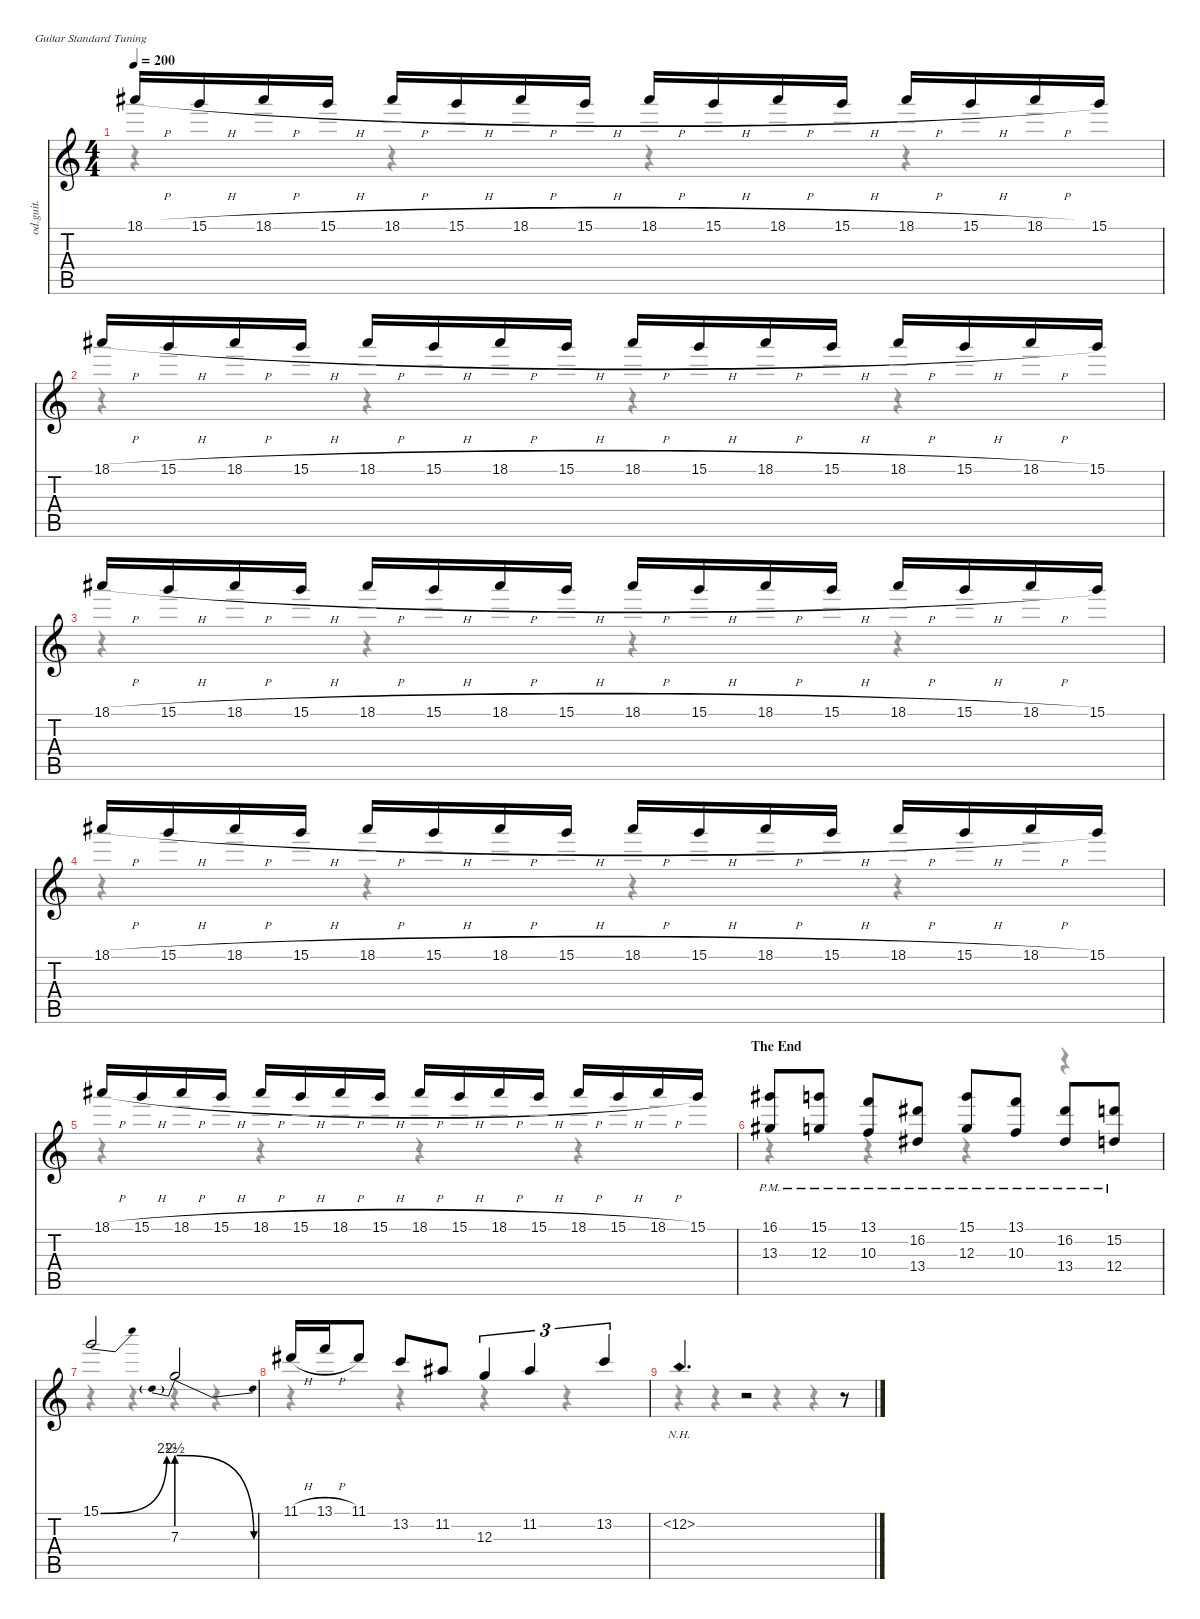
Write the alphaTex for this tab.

\defaultSystemsLayout 4
\hideDynamics
\bracketExtendMode nobrackets
\otherSystemsTrackNameOrientation horizontal
\track ("Herman Li (Lead Guitar)" "od.guit.") {instrument overdrivenguitar}
\staff {score tabs}
\tuning (E4 B3 G3 D3 A2 E2)
\voice
\ts (4 4)
\tempo 200
\clef g2
\ks c
18.1{h acc #}.16{dy f beam Up} 15.1{h}.16{beam Up} 18.1{h acc #}.16{beam Up} 15.1{h}.16{beam Up} 18.1{h acc #}.16{beam Up} 15.1{h}.16{beam Up} 18.1{h acc #}.16{beam Up} 15.1{h}.16{beam Up} 18.1{h acc #}.16{beam Up} 15.1{h}.16{beam Up} 18.1{h acc #}.16{beam Up} 15.1{h}.16{beam Up} 18.1{h acc #}.16{beam Up} 15.1{h}.16{beam Up} 18.1{h acc #}.16{beam Up} 15.1.16{beam Up} |
18.1{h acc #}.16{beam Up} 15.1{h}.16{beam Up} 18.1{h acc #}.16{beam Up} 15.1{h}.16{beam Up} 18.1{h acc #}.16{beam Up} 15.1{h}.16{beam Up} 18.1{h acc #}.16{beam Up} 15.1{h}.16{beam Up} 18.1{h acc #}.16{beam Up} 15.1{h}.16{beam Up} 18.1{h acc #}.16{beam Up} 15.1{h}.16{beam Up} 18.1{h acc #}.16{beam Up} 15.1{h}.16{beam Up} 18.1{h acc #}.16{beam Up} 15.1.16{beam Up} |
18.1{h acc #}.16{beam Up} 15.1{h}.16{beam Up} 18.1{h acc #}.16{beam Up} 15.1{h}.16{beam Up} 18.1{h acc #}.16{beam Up} 15.1{h}.16{beam Up} 18.1{h acc #}.16{beam Up} 15.1{h}.16{beam Up} 18.1{h acc #}.16{beam Up} 15.1{h}.16{beam Up} 18.1{h acc #}.16{beam Up} 15.1{h}.16{beam Up} 18.1{h acc #}.16{beam Up} 15.1{h}.16{beam Up} 18.1{h acc #}.16{beam Up} 15.1.16{beam Up} |
18.1{h acc #}.16{beam Up} 15.1{h}.16{beam Up} 18.1{h acc #}.16{beam Up} 15.1{h}.16{beam Up} 18.1{h acc #}.16{beam Up} 15.1{h}.16{beam Up} 18.1{h acc #}.16{beam Up} 15.1{h}.16{beam Up} 18.1{h acc #}.16{beam Up} 15.1{h}.16{beam Up} 18.1{h acc #}.16{beam Up} 15.1{h}.16{beam Up} 18.1{h acc #}.16{beam Up} 15.1{h}.16{beam Up} 18.1{h acc #}.16{beam Up} 15.1.16{beam Up} |
18.1{h acc #}.16{beam Up} 15.1{h}.16{beam Up} 18.1{h acc #}.16{beam Up} 15.1{h}.16{beam Up} 18.1{h acc #}.16{beam Up} 15.1{h}.16{beam Up} 18.1{h acc #}.16{beam Up} 15.1{h}.16{beam Up} 18.1{h acc #}.16{beam Up} 15.1{h}.16{beam Up} 18.1{h acc #}.16{beam Up} 15.1{h}.16{beam Up} 18.1{h acc #}.16{beam Up} 15.1{h}.16{beam Up} 18.1{h acc #}.16{beam Up} 15.1.16{beam Up} |
\section ("" "The End")
(16.1{pm acc #} 13.3{pm acc #}).8{beam Up} (15.1{pm} 12.3{pm}).8{beam Up} (13.1{pm} 10.3{pm}).8{beam Up} (16.2{pm acc #} 13.4{pm acc #}).8{beam Up} (15.1{pm} 12.3{pm}).8{beam Up} (13.1{pm} 10.3{pm}).8{beam Up} (16.2{pm acc #} 13.4{pm acc #}).8{beam Up} (15.2{pm} 12.4{pm}).8{beam Up} |
15.1{be (bend 0 0 60 10)}.2{beam Up} 7.3{be (prebendrelease 0 10 60 0)}.2{beam Up} |
11.1{h acc #}.16{beam Up} 13.1{h}.16{beam Up} 11.1{acc #}.8{beam Up} 13.2.8{beam Up} 11.2{acc #}.8{beam Up} 12.3.4{tu (3 2) beam Up} 11.2{acc #}.4{tu (3 2) beam Up} 13.2.4{tu (3 2) beam Up} |
13.2{nh}.4{d beam Up} r.2{beam Up} r.8{beam Up}
\voice
\clef g2
\ottava regular
\simile none
\ks c
r.4{dy mf beam Down} r.4{beam Down} r.4{beam Down} r.4{beam Down} |
r.4{beam Down} r.4{beam Down} r.4{beam Down} r.4{beam Down} |
r.4{beam Down} r.4{beam Down} r.4{beam Down} r.4{beam Down} |
r.4{beam Down} r.4{beam Down} r.4{beam Down} r.4{beam Down} |
r.4{beam Down} r.4{beam Down} r.4{beam Down} r.4{beam Down} |
r.4{beam Down} r.4{beam Down} r.4{beam Down} r.4{beam Down} |
r.4{beam Down} r.4{beam Down} r.4{beam Down} r.4{beam Down} |
r.4{beam Down} r.4{beam Down} r.4{beam Down} r.4{beam Down} |
r.4{beam Down} r.4{beam Down} r.4{beam Down} r.4{beam Down}
